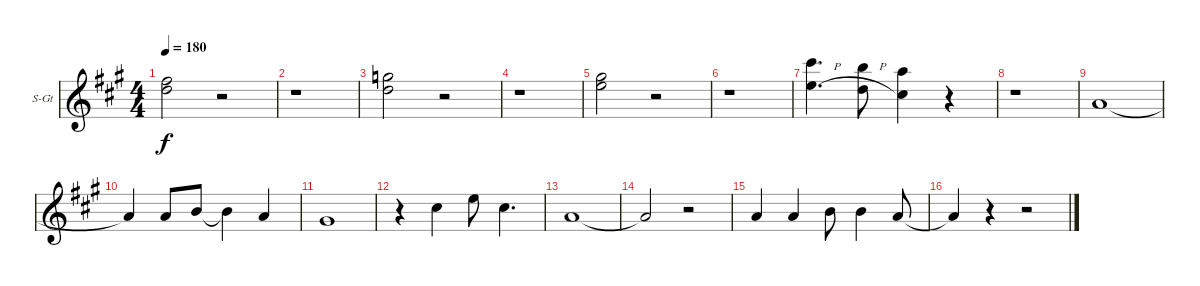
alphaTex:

\bracketExtendMode groupsimilarinstruments
\firstSystemTrackNameOrientation horizontal
\otherSystemsTrackNameOrientation horizontal
\track ("Back Vocals" "S-Gt") {instrument tenorsax}
\staff {score}
\tuning (E4 B3 G3 D3 A2 E2)
\displaytranspose 12
\ts (4 4)
\tempo 180
\clef g2
\ks a
(2.1 3.2).2{dy f instrument tenorsax} r.2 |
r.1 |
(3.1 3.2).2 r.2 |
r.1 |
(4.1 5.2).2 r.2 |
r.1 |
(9.1{h} 5.2{h}).4{d} (7.1{h} 3.2{h}).8 (5.1 2.2).4 r.4 |
r.1 |
2.3.1 |
2.3{t}.4 2.3.8 0.2.8 0.2{t}.4 2.3.4 |
1.3.1 |
r.4 2.2.4 0.1.8 2.2.4{d} |
2.3.1 |
2.3{t}.2 r.2 |
2.3.4 2.3.4 0.2.8 0.2.4 2.3.8 |
2.3{t}.4 r.4 r.2
